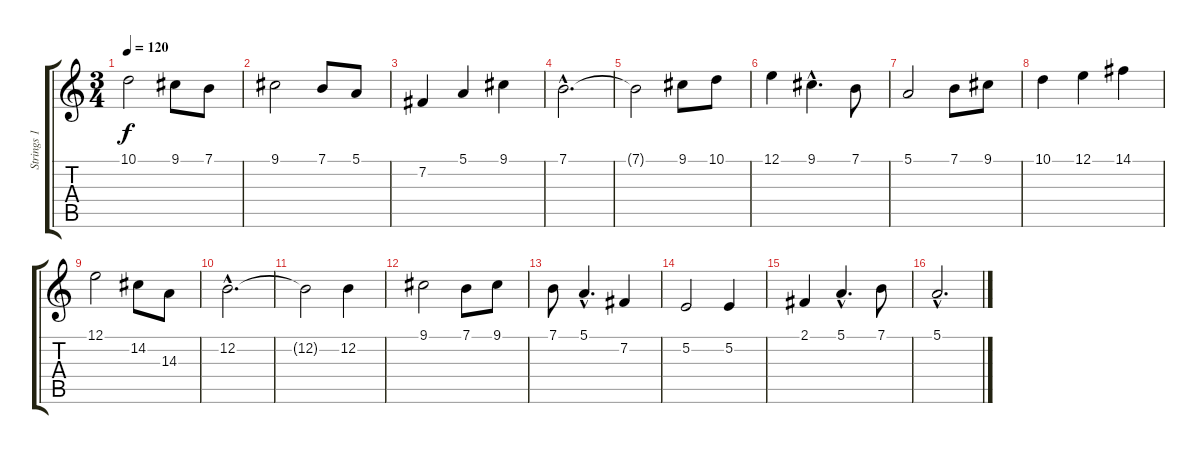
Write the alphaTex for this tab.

\track ("Strings 1" "Strings 1") {instrument stringensemble1}
\staff {score tabs}
\tuning (E4 B3 G3 D3 A2 E2) {hide}
\ts (3 4)
\tempo 120
\clef g2
\ks c
10.1.2{dy f} 9.1.8 7.1.8 |
9.1.2 7.1.8 5.1.8 |
7.2.4 5.1.4 9.1.4 |
7.1{hac}.2{d} |
7.1{t}.2 9.1.8 10.1.8 |
12.1.4 9.1{hac}.4{d} 7.1.8 |
5.1.2 7.1.8 9.1.8 |
10.1.4 12.1.4 14.1.4 |
12.1.2 14.2.8 14.3.8 |
12.2{hac}.2{d} |
12.2{t}.2 12.2.4 |
9.1.2 7.1.8 9.1.8 |
7.1.8 5.1{hac}.4{d} 7.2.4 |
5.2.2 5.2.4 |
2.1.4 5.1{hac}.4{d} 7.1.8 |
5.1{hac}.2{d}
